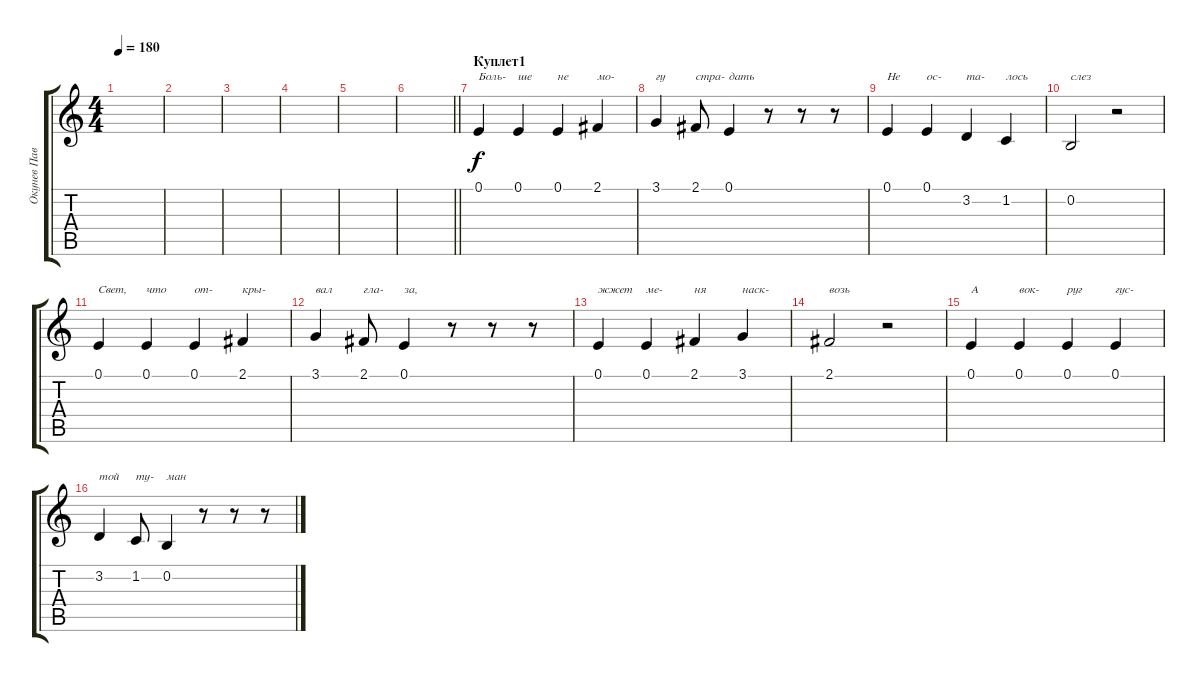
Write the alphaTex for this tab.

\track ("Окунев Павел" "Окунев Пав") {instrument bassoon}
\staff {score tabs}
\tuning (E4 B3 G3 D3 A2 E2) {hide}
\ts (4 4)
\tempo 180
\clef g2
\ks c
|
|
|
|
|
\barLineRight lightlight
|
\section ("" "Куплет1")
0.1.4{txt "Боль-"} 0.1.4{txt "ше"} 0.1.4{txt "не"} 2.1.4{txt "мо-"} |
3.1.4{txt "гу"} 2.1.8{txt "стра-"} 0.1.4{txt "дать"} r.8 r.8 r.8 |
0.1.4{txt "Не"} 0.1.4{txt "ос-"} 3.2.4{txt "та-"} 1.2.4{txt "лось"} |
0.2.2{txt "слез"} r.2 |
0.1.4{txt "Свет,"} 0.1.4{txt "что"} 0.1.4{txt "от-"} 2.1.4{txt "кры-"} |
3.1.4{txt "вал"} 2.1.8{txt "гла-"} 0.1.4{txt "за,"} r.8 r.8 r.8 |
0.1.4{txt "жжет"} 0.1.4{txt "ме-"} 2.1.4{txt "ня"} 3.1.4{txt "наск-"} |
2.1.2{txt "возь"} r.2 |
0.1.4{txt "А"} 0.1.4{txt "вок-"} 0.1.4{txt "руг"} 0.1.4{txt "гус-"} |
3.2.4{txt "той"} 1.2.8{txt "ту-"} 0.2.4{txt "ман"} r.8 r.8 r.8
